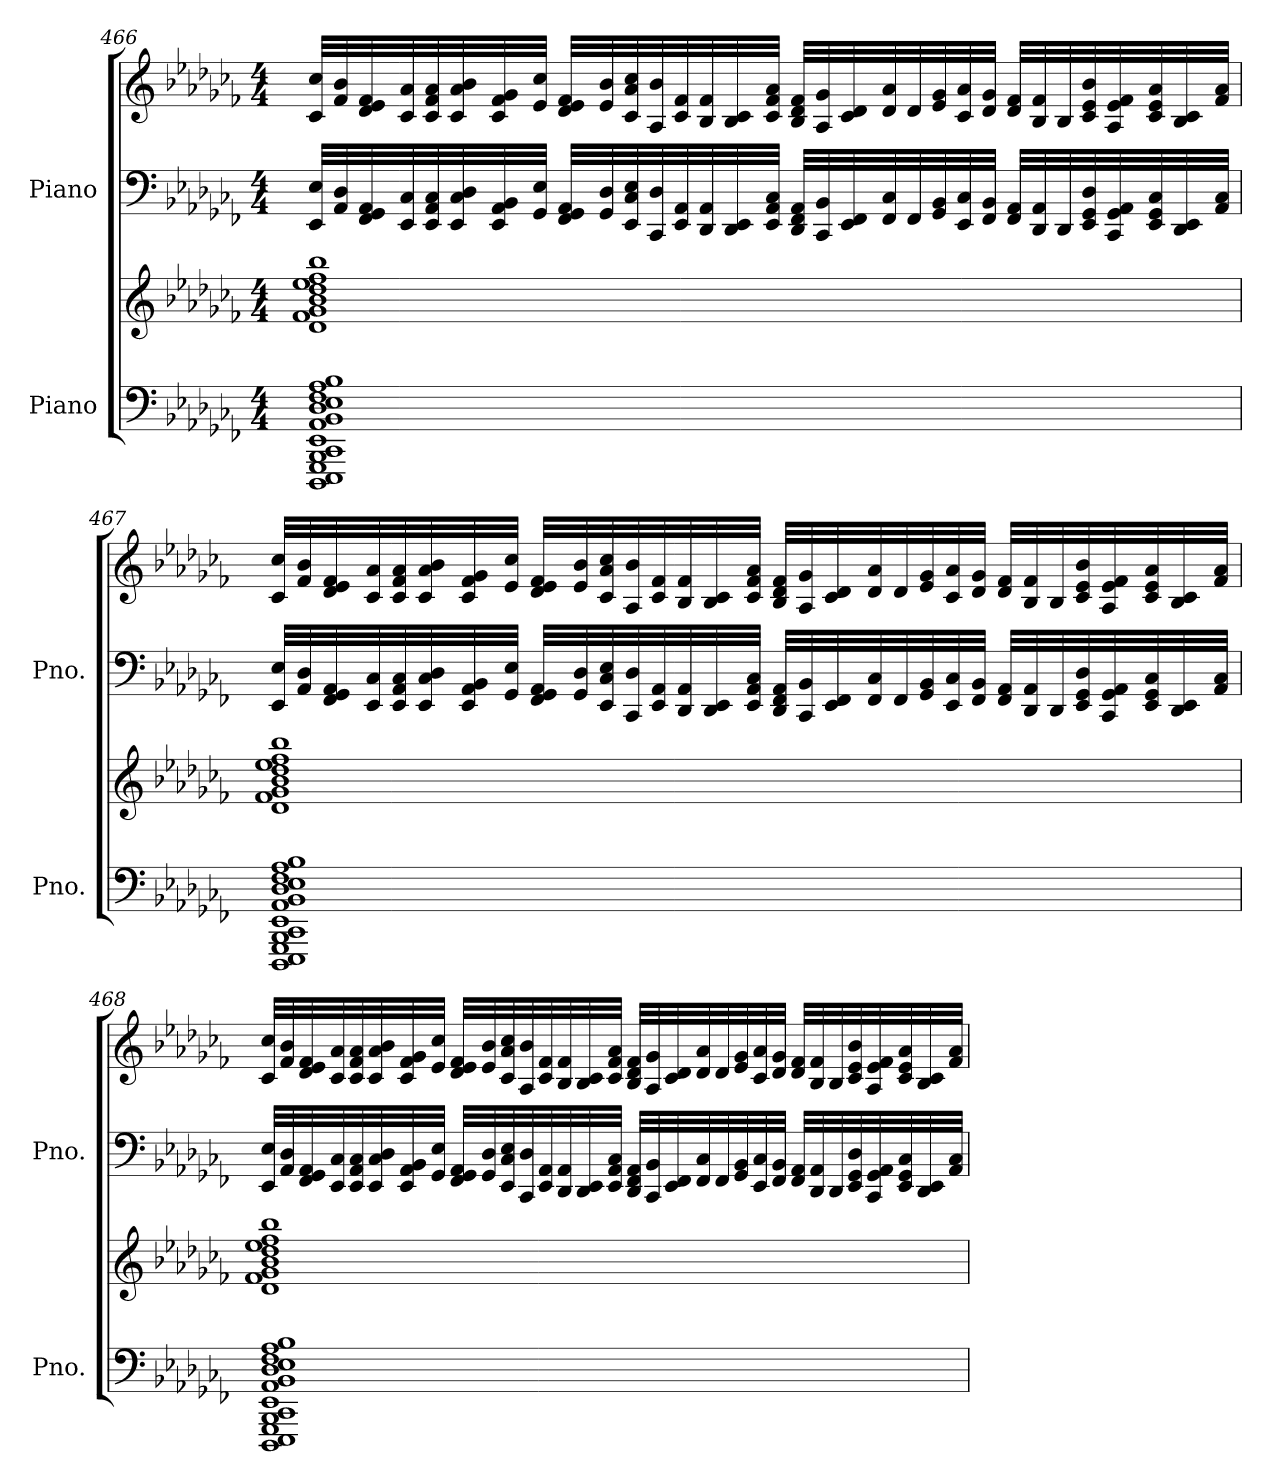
**kern	**kern	**kern	**kern
*part2	*part2	*part1	*part1
*staff4	*staff3	*staff2	*staff1
*I"Piano	*	*I"Piano	*
*I'Pno.	*	*I'Pno.	*
!!LO:LB:g=z
*clefF4	*clefG2	*clefF4	*clefG2
*ITrd14c24	*ITrd14c24	*ITrd-21c-36	*ITrd-21c-36
*k[b-e-a-d-g-c-f-]	*k[b-e-a-d-g-c-f-]	*k[b-e-a-d-g-c-f-]	*k[b-e-a-d-g-c-f-]
*M4/4	*M4/4	*M4/4	*M4/4
=466	=466	=466	=466
1DDDDD- 1EEEEE- 1GGGGG- 1BBBBB- 1CCCC- 1EEEE- 1AAAA- 1BBBB- 1DDD- 1EEE- 1FFF- 1AAA- 1BBB-	1DD- 1FF- 1GG- 1BB- 1D- 1E- 1F- 1B-	32ee-/ 32eee-/LLL	32cccc-/ 32ccccc-/LLL
.	.	32aa-/ 32ddd-/	32ffff-/ 32bbbb-/
.	.	32ff-/ 32gg-/ 32aa-/	32dddd-/ 32eeee-/ 32ffff-/
.	.	32ee-/ 32ccc-/	32cccc-/ 32aaaa-/
.	.	32ee-/ 32aa-/ 32ccc-/	32cccc-/ 32ffff-/ 32aaaa-/
.	.	32ee-/ 32ccc-/ 32ddd-/	32cccc-/ 32aaaa-/ 32bbbb-/
.	.	32ee-/ 32aa-/ 32bb-/	32cccc-/ 32ffff-/ 32gggg-/
.	.	32gg-/ 32eee-/JJJ	32eeee-/ 32ccccc-/JJJ
.	.	32ff-/ 32gg-/ 32aa-/LLL	32dddd-/ 32eeee-/ 32ffff-/LLL
.	.	32gg-/ 32ddd-/	32eeee-/ 32bbbb-/
.	.	32ee-/ 32ccc-/ 32eee-/	32cccc-/ 32aaaa-/ 32ccccc-/
.	.	32cc-/ 32ddd-/	32aaa-/ 32bbbb-/
.	.	32ee-/ 32aa-/	32cccc-/ 32ffff-/
.	.	32dd-/ 32aa-/	32bbb-/ 32ffff-/
.	.	32dd-/ 32ee-/	32bbb-/ 32cccc-/
.	.	32ee-/ 32aa-/ 32ccc-/JJJ	32cccc-/ 32ffff-/ 32aaaa-/JJJ
.	.	32dd-/ 32ff-/ 32aa-/LLL	32bbb-/ 32dddd-/ 32ffff-/LLL
.	.	32cc-/ 32bb-/	32aaa-/ 32gggg-/
.	.	32ee-/ 32ff-/	32cccc-/ 32dddd-/
.	.	32ff-/ 32ccc-/	32dddd-/ 32aaaa-/
.	.	32ff-/	32dddd-/
.	.	32gg-/ 32bb-/	32eeee-/ 32gggg-/
.	.	32ee-/ 32ccc-/	32cccc-/ 32aaaa-/
.	.	32ff-/ 32bb-/JJJ	32dddd-/ 32gggg-/JJJ
.	.	32ff-/ 32aa-/LLL	32dddd-/ 32ffff-/LLL
.	.	32dd-/ 32aa-/	32bbb-/ 32ffff-/
.	.	32dd-/	32bbb-/
.	.	32ee-/ 32gg-/ 32ddd-/	32cccc-/ 32eeee-/ 32bbbb-/
.	.	32cc-/ 32gg-/ 32aa-/	32aaa-/ 32eeee-/ 32ffff-/
.	.	32ee-/ 32gg-/ 32ccc-/	32cccc-/ 32eeee-/ 32aaaa-/
.	.	32dd-/ 32ee-/	32bbb-/ 32cccc-/
.	.	32aa-/ 32ccc-/JJJ	32ffff-/ 32aaaa-/JJJ
!!LO:LB:g=z
=467	=467	=467	=467
1DDDDD- 1EEEEE- 1GGGGG- 1BBBBB- 1CCCC- 1EEEE- 1AAAA- 1BBBB- 1DDD- 1EEE- 1FFF- 1AAA- 1BBB-	1DD- 1FF- 1GG- 1BB- 1D- 1E- 1F- 1B-	32ee-/ 32eee-/LLL	32cccc-/ 32ccccc-/LLL
.	.	32aa-/ 32ddd-/	32ffff-/ 32bbbb-/
.	.	32ff-/ 32gg-/ 32aa-/	32dddd-/ 32eeee-/ 32ffff-/
.	.	32ee-/ 32ccc-/	32cccc-/ 32aaaa-/
.	.	32ee-/ 32aa-/ 32ccc-/	32cccc-/ 32ffff-/ 32aaaa-/
.	.	32ee-/ 32ccc-/ 32ddd-/	32cccc-/ 32aaaa-/ 32bbbb-/
.	.	32ee-/ 32aa-/ 32bb-/	32cccc-/ 32ffff-/ 32gggg-/
.	.	32gg-/ 32eee-/JJJ	32eeee-/ 32ccccc-/JJJ
.	.	32ff-/ 32gg-/ 32aa-/LLL	32dddd-/ 32eeee-/ 32ffff-/LLL
.	.	32gg-/ 32ddd-/	32eeee-/ 32bbbb-/
.	.	32ee-/ 32ccc-/ 32eee-/	32cccc-/ 32aaaa-/ 32ccccc-/
.	.	32cc-/ 32ddd-/	32aaa-/ 32bbbb-/
.	.	32ee-/ 32aa-/	32cccc-/ 32ffff-/
.	.	32dd-/ 32aa-/	32bbb-/ 32ffff-/
.	.	32dd-/ 32ee-/	32bbb-/ 32cccc-/
.	.	32ee-/ 32aa-/ 32ccc-/JJJ	32cccc-/ 32ffff-/ 32aaaa-/JJJ
.	.	32dd-/ 32ff-/ 32aa-/LLL	32bbb-/ 32dddd-/ 32ffff-/LLL
.	.	32cc-/ 32bb-/	32aaa-/ 32gggg-/
.	.	32ee-/ 32ff-/	32cccc-/ 32dddd-/
.	.	32ff-/ 32ccc-/	32dddd-/ 32aaaa-/
.	.	32ff-/	32dddd-/
.	.	32gg-/ 32bb-/	32eeee-/ 32gggg-/
.	.	32ee-/ 32ccc-/	32cccc-/ 32aaaa-/
.	.	32ff-/ 32bb-/JJJ	32dddd-/ 32gggg-/JJJ
.	.	32ff-/ 32aa-/LLL	32dddd-/ 32ffff-/LLL
.	.	32dd-/ 32aa-/	32bbb-/ 32ffff-/
.	.	32dd-/	32bbb-/
.	.	32ee-/ 32gg-/ 32ddd-/	32cccc-/ 32eeee-/ 32bbbb-/
.	.	32cc-/ 32gg-/ 32aa-/	32aaa-/ 32eeee-/ 32ffff-/
.	.	32ee-/ 32gg-/ 32ccc-/	32cccc-/ 32eeee-/ 32aaaa-/
.	.	32dd-/ 32ee-/	32bbb-/ 32cccc-/
.	.	32aa-/ 32ccc-/JJJ	32ffff-/ 32aaaa-/JJJ
!!LO:PB:g=z
=468	=468	=468	=468
1DDDDD- 1EEEEE- 1GGGGG- 1BBBBB- 1CCCC- 1EEEE- 1AAAA- 1BBBB- 1DDD- 1EEE- 1FFF- 1AAA- 1BBB-	1DD- 1FF- 1GG- 1BB- 1D- 1E- 1F- 1B-	32ee-/ 32eee-/LLL	32cccc-/ 32ccccc-/LLL
.	.	32aa-/ 32ddd-/	32ffff-/ 32bbbb-/
.	.	32ff-/ 32gg-/ 32aa-/	32dddd-/ 32eeee-/ 32ffff-/
.	.	32ee-/ 32ccc-/	32cccc-/ 32aaaa-/
.	.	32ee-/ 32aa-/ 32ccc-/	32cccc-/ 32ffff-/ 32aaaa-/
.	.	32ee-/ 32ccc-/ 32ddd-/	32cccc-/ 32aaaa-/ 32bbbb-/
.	.	32ee-/ 32aa-/ 32bb-/	32cccc-/ 32ffff-/ 32gggg-/
.	.	32gg-/ 32eee-/JJJ	32eeee-/ 32ccccc-/JJJ
.	.	32ff-/ 32gg-/ 32aa-/LLL	32dddd-/ 32eeee-/ 32ffff-/LLL
.	.	32gg-/ 32ddd-/	32eeee-/ 32bbbb-/
.	.	32ee-/ 32ccc-/ 32eee-/	32cccc-/ 32aaaa-/ 32ccccc-/
.	.	32cc-/ 32ddd-/	32aaa-/ 32bbbb-/
.	.	32ee-/ 32aa-/	32cccc-/ 32ffff-/
.	.	32dd-/ 32aa-/	32bbb-/ 32ffff-/
.	.	32dd-/ 32ee-/	32bbb-/ 32cccc-/
.	.	32ee-/ 32aa-/ 32ccc-/JJJ	32cccc-/ 32ffff-/ 32aaaa-/JJJ
.	.	32dd-/ 32ff-/ 32aa-/LLL	32bbb-/ 32dddd-/ 32ffff-/LLL
.	.	32cc-/ 32bb-/	32aaa-/ 32gggg-/
.	.	32ee-/ 32ff-/	32cccc-/ 32dddd-/
.	.	32ff-/ 32ccc-/	32dddd-/ 32aaaa-/
.	.	32ff-/	32dddd-/
.	.	32gg-/ 32bb-/	32eeee-/ 32gggg-/
.	.	32ee-/ 32ccc-/	32cccc-/ 32aaaa-/
.	.	32ff-/ 32bb-/JJJ	32dddd-/ 32gggg-/JJJ
.	.	32ff-/ 32aa-/LLL	32dddd-/ 32ffff-/LLL
.	.	32dd-/ 32aa-/	32bbb-/ 32ffff-/
.	.	32dd-/	32bbb-/
.	.	32ee-/ 32gg-/ 32ddd-/	32cccc-/ 32eeee-/ 32bbbb-/
.	.	32cc-/ 32gg-/ 32aa-/	32aaa-/ 32eeee-/ 32ffff-/
.	.	32ee-/ 32gg-/ 32ccc-/	32cccc-/ 32eeee-/ 32aaaa-/
.	.	32dd-/ 32ee-/	32bbb-/ 32cccc-/
.	.	32aa-/ 32ccc-/JJJ	32ffff-/ 32aaaa-/JJJ
=	=	=	=
*-	*-	*-	*-
